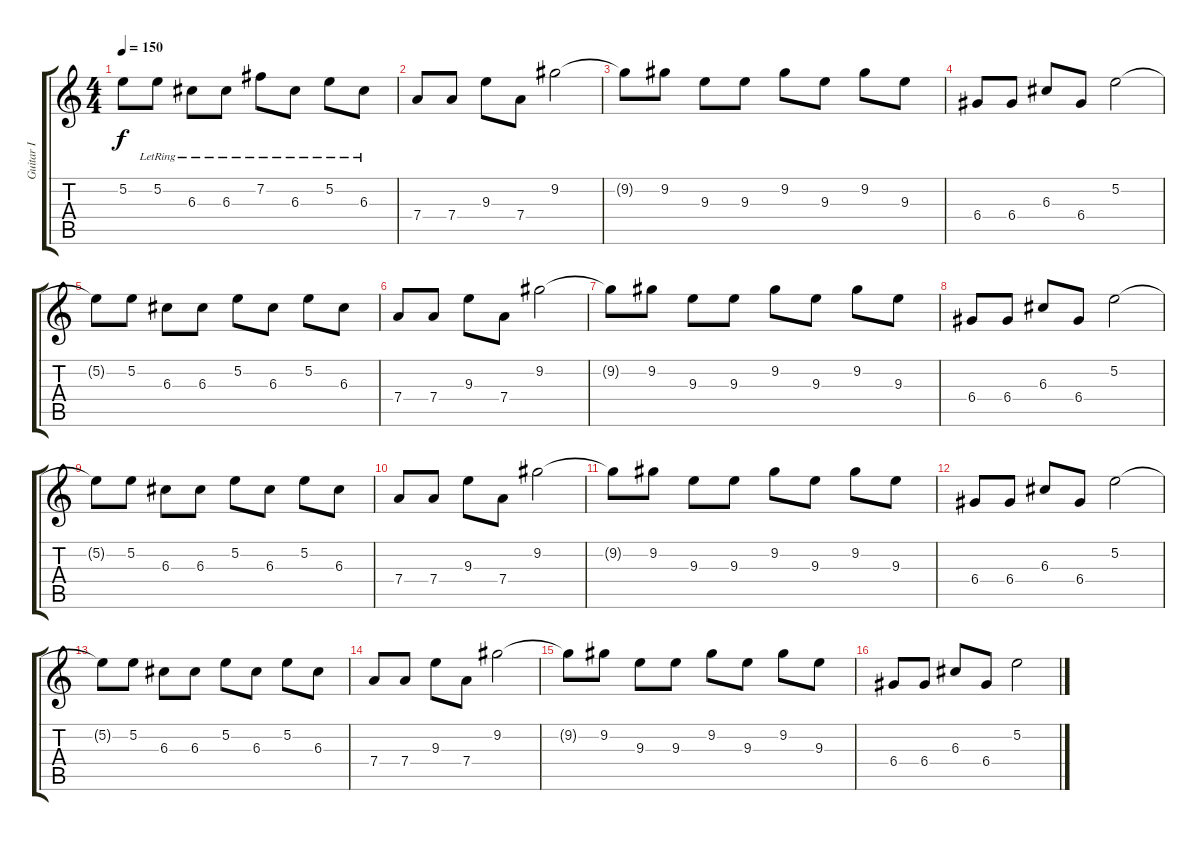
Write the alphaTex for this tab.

\track ("Guitar I" "Guitar I") {instrument distortionguitar}
\staff {score tabs}
\tuning (E4 B3 G3 D3 A2 E2) {hide}
\ts (4 4)
\tempo 150
\clef g2
\ks c
5.2{t}.8{dy f} 5.2{lr}.8 6.3{lr}.8 6.3{lr}.8 7.2{lr}.8 6.3{lr}.8 5.2{lr}.8 6.3{lr}.8 |
7.4.8{instrument distortionguitar} 7.4.8 9.3.8 7.4.8 9.2.2 |
9.2{t}.8 9.2.8 9.3.8 9.3.8 9.2.8 9.3.8 9.2.8 9.3.8 |
6.4.8 6.4.8 6.3.8 6.4.8 5.2.2 |
5.2{t}.8 5.2.8 6.3.8 6.3.8 5.2.8 6.3.8 5.2.8 6.3.8 |
7.4.8{instrument distortionguitar} 7.4.8 9.3.8 7.4.8 9.2.2 |
9.2{t}.8 9.2.8 9.3.8 9.3.8 9.2.8 9.3.8 9.2.8 9.3.8 |
6.4.8 6.4.8 6.3.8 6.4.8 5.2.2 |
5.2{t}.8 5.2.8 6.3.8 6.3.8 5.2.8 6.3.8 5.2.8 6.3.8 |
7.4.8{instrument distortionguitar} 7.4.8 9.3.8 7.4.8 9.2.2 |
9.2{t}.8 9.2.8 9.3.8 9.3.8 9.2.8 9.3.8 9.2.8 9.3.8 |
6.4.8 6.4.8 6.3.8 6.4.8 5.2.2 |
5.2{t}.8 5.2.8 6.3.8 6.3.8 5.2.8 6.3.8 5.2.8 6.3.8 |
7.4.8{instrument distortionguitar} 7.4.8 9.3.8 7.4.8 9.2.2 |
9.2{t}.8 9.2.8 9.3.8 9.3.8 9.2.8 9.3.8 9.2.8 9.3.8 |
6.4.8 6.4.8 6.3.8 6.4.8 5.2.2
